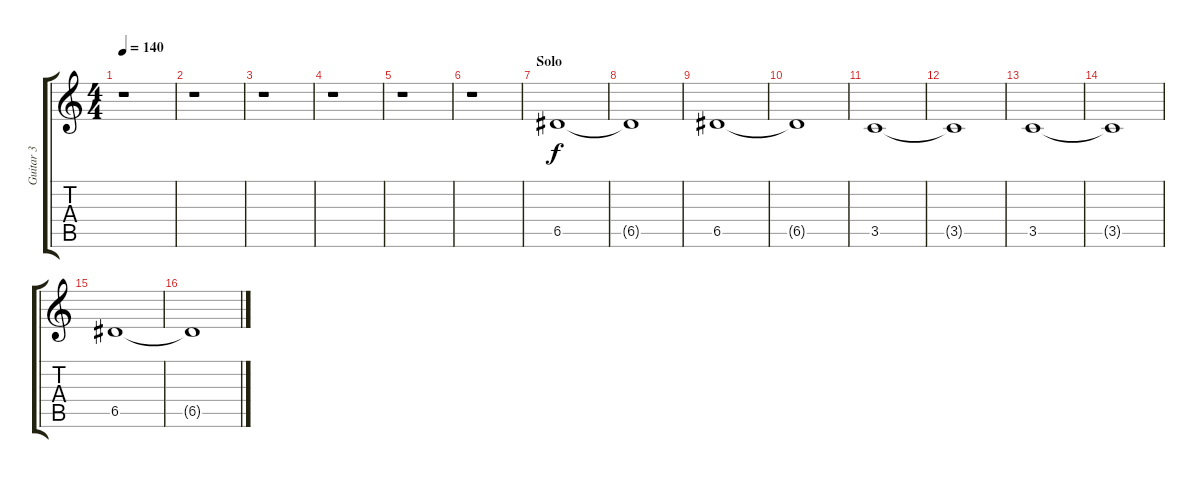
\track ("Guitar 3" "Guitar 3") {instrument electricguitarclean}
\staff {score tabs}
\tuning (E4 B3 G3 D3 A2 E2) {hide}
\ts (4 4)
\tempo 140
\clef g2
\ks c
r.1{dy f} |
r.1 |
r.1 |
r.1 |
r.1 |
r.1 |
\section ("" "Solo")
6.5.1{volume 12} |
6.5{t}.1 |
6.5.1 |
6.5{t}.1 |
3.5.1 |
3.5{t}.1 |
3.5.1 |
3.5{t}.1 |
6.5.1 |
6.5{t}.1
